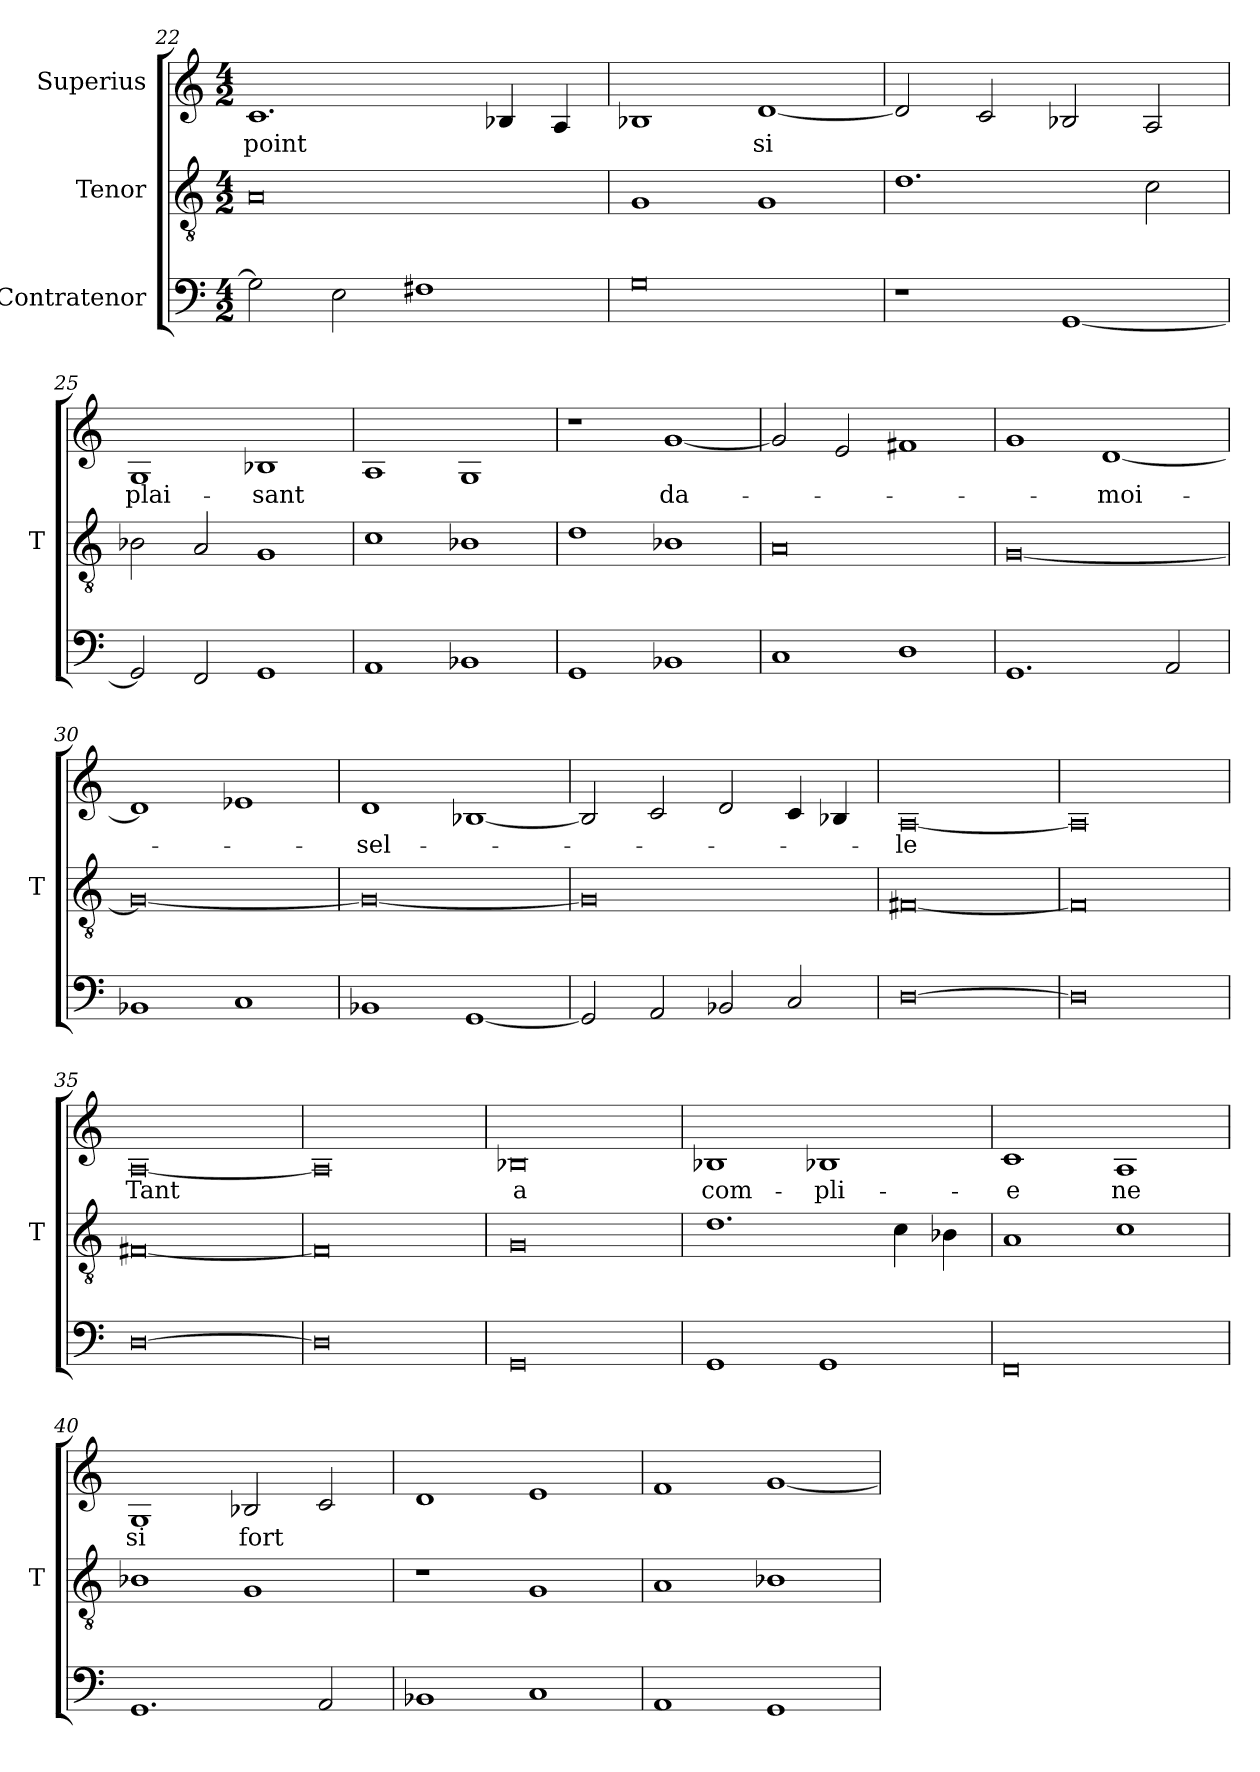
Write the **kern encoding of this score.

**kern	**kern	**kern	**text
*part3	*part2	*part1	*part1
*staff3	*staff2	*staff1	*staff1
*I"Contratenor	*I"Tenor	*I"Superius	*
*	*I'T	*	*
*clefF4	*clefGv2	*clefG2	*
*M4/2	*M4/2	*M4/2	*
=22	=22	=22	=22
2G]	0A	1.c	-point
2E	.	.	.
1F#X	.	.	.
.	.	4B-X	.
.	.	4A	.
=23	=23	=23	=23
0G	1G	1B-X	.
.	1G	[1d	-si
=24	=24	=24	=24
1r	1.d	2d]	.
.	.	2c	.
[1GG	.	2B-X	.
.	2c	2A	.
=25	=25	=25	=25
2GG]	2B-X	1G	plai-
2FF	2A	.	.
1GG	1G	1B-X	-sant
=26	=26	=26	=26
1AA	1c	1A	.
1BB-X	1B-X	1G	.
=27	=27	=27	=27
1GG	1d	1r	.
1BB-X	1B-X	[1g	da-
=28	=28	=28	=28
1C	0A	2g]	.
.	.	2e	.
1D	.	1f#X	.
=29	=29	=29	=29
1.GG	[0G	1g	.
.	.	[1d	-moi-
2AA	.	.	.
=30	=30	=30	=30
1BB-X	0G_	1d]	.
1C	.	1e-X	.
=31	=31	=31	=31
1BB-X	0G_	1d	-sel-
[1GG	.	[1B-X	.
=32	=32	=32	=32
2GG]	0G]	2B-]	.
2AA	.	2c	.
2BB-X	.	2d	.
2C	.	4c	.
.	.	4B-X	.
=33	=33	=33	=33
[0D	[0F#X	[0A	-le
=34	=34	=34	=34
0D]	0F#]	0A]	.
=35	=35	=35	=35
[0D	[0F#X	[0A	-Tant
=36	=36	=36	=36
0D]	0F#]	0A]	.
=37	=37	=37	=37
0GG	0G	0B-X	-a
=38	=38	=38	=38
1GG	1.d	1B-X	com-
1GG	.	1B-X	-pli-
.	4c	.	.
.	4B-X	.	.
=39	=39	=39	=39
0FF	1A	1c	-e
.	1c	1A	-ne
=40	=40	=40	=40
1.GG	1B-X	1G	-si
.	1G	2B-X	-fort
2AA	.	2c	.
=41	=41	=41	=41
1BB-X	1r	1d	.
1C	1G	1e	.
=42	=42	=42	=42
1AA	1A	1f	.
1GG	1B-X	[1g	.
=	=	=	=
*-	*-	*-	*-
